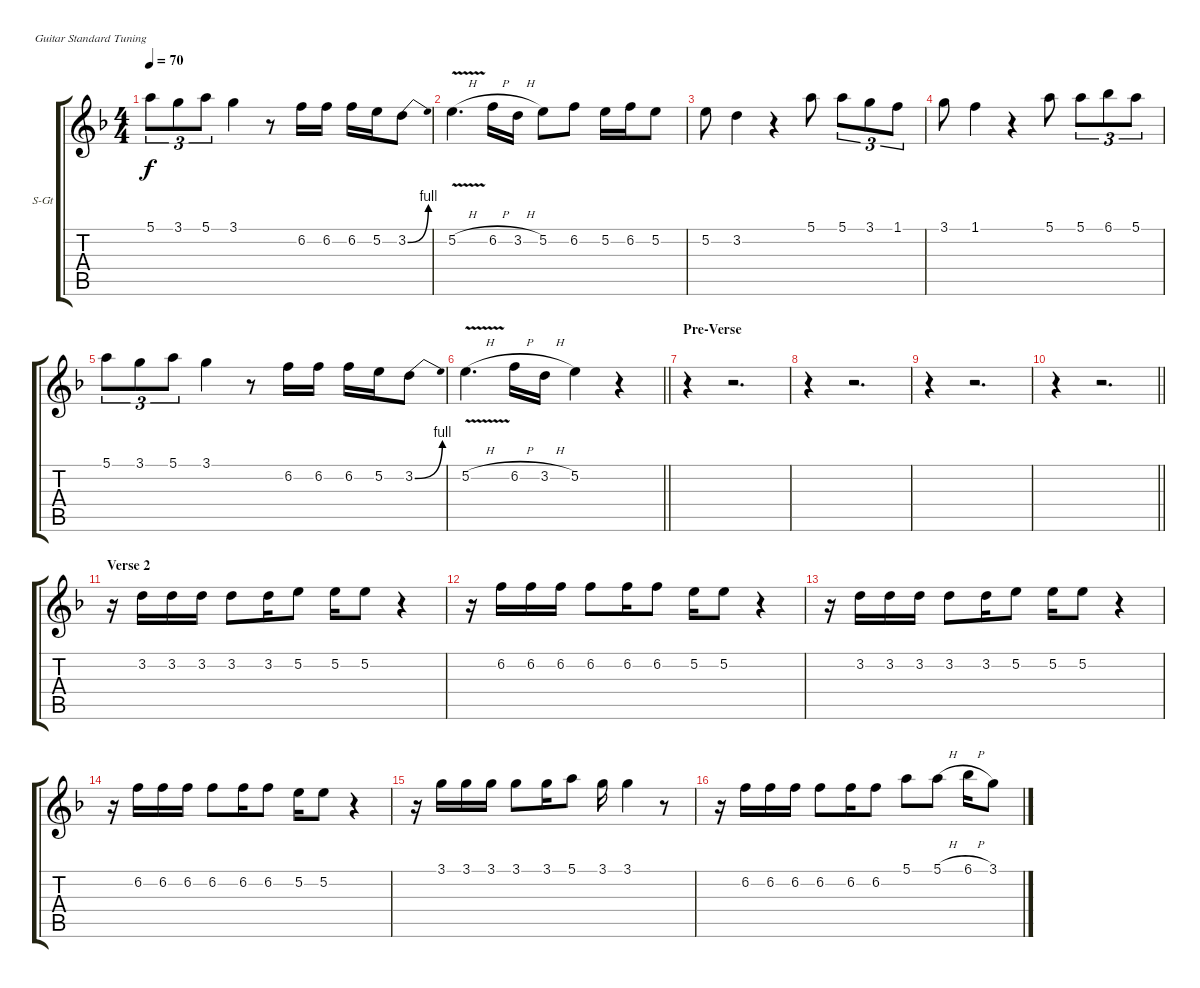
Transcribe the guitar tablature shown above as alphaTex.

\bracketExtendMode groupsimilarinstruments
\firstSystemTrackNameOrientation horizontal
\otherSystemsTrackNameOrientation horizontal
\track ("Вокал" "S-Gt") {mute instrument trumpet}
\staff {score tabs}
\tuning (E4 B3 G3 D3 A2 E2)
\displaytranspose 12
\ts (4 4)
\tempo 70
\clef g2
\ks dminor
5.1.8{tu (3 2) dy f} 3.1.8{tu (3 2)} 5.1.8{tu (3 2)} 3.1.4 r.8 6.2.16 6.2.16 6.2.16 5.2.16 3.2{be (bend 0 0 60 4)}.8 |
5.2{v h}.4{d} 6.2{h}.16 3.2{h}.16 5.2.8 6.2.8 5.2.16 6.2.16 5.2.8 |
5.2.8 3.2.4 r.4 5.1.8 5.1.8{tu (3 2)} 3.1.8{tu (3 2)} 1.1.8{tu (3 2)} |
3.1.8 1.1.4 r.4 5.1.8 5.1.8{tu (3 2)} 6.1.8{tu (3 2)} 5.1.8{tu (3 2)} |
5.1.8{tu (3 2)} 3.1.8{tu (3 2)} 5.1.8{tu (3 2)} 3.1.4 r.8 6.2.16 6.2.16 6.2.16 5.2.16 3.2{be (bend 0 0 60 4)}.8 |
\barLineRight lightlight
5.2{v h}.4{d} 6.2{h}.16 3.2{h}.16 5.2.4 r.4 |
\section ("" "Pre-Verse")
r.4 r.2{d} |
r.4 r.2{d} |
r.4 r.2{d} |
\barLineRight lightlight
r.4 r.2{d} |
\section ("" "Verse 2")
r.16 3.2.16 3.2.16 3.2.16 3.2.8 3.2.16 5.2.8 5.2.16 5.2.8 r.4 |
r.16 6.2.16 6.2.16 6.2.16 6.2.8 6.2.16 6.2.8 5.2.16 5.2.8 r.4 |
r.16 3.2.16 3.2.16 3.2.16 3.2.8 3.2.16 5.2.8 5.2.16 5.2.8 r.4 |
r.16 6.2.16 6.2.16 6.2.16 6.2.8 6.2.16 6.2.8 5.2.16 5.2.8 r.4 |
r.16 3.1.16 3.1.16 3.1.16 3.1.8 3.1.16 5.1.8 3.1.16 3.1.4 r.8 |
r.16 6.2.16 6.2.16 6.2.16 6.2.8 6.2.16 6.2.8 5.1.8 5.1{h}.8 6.1{h}.16 3.1.8
